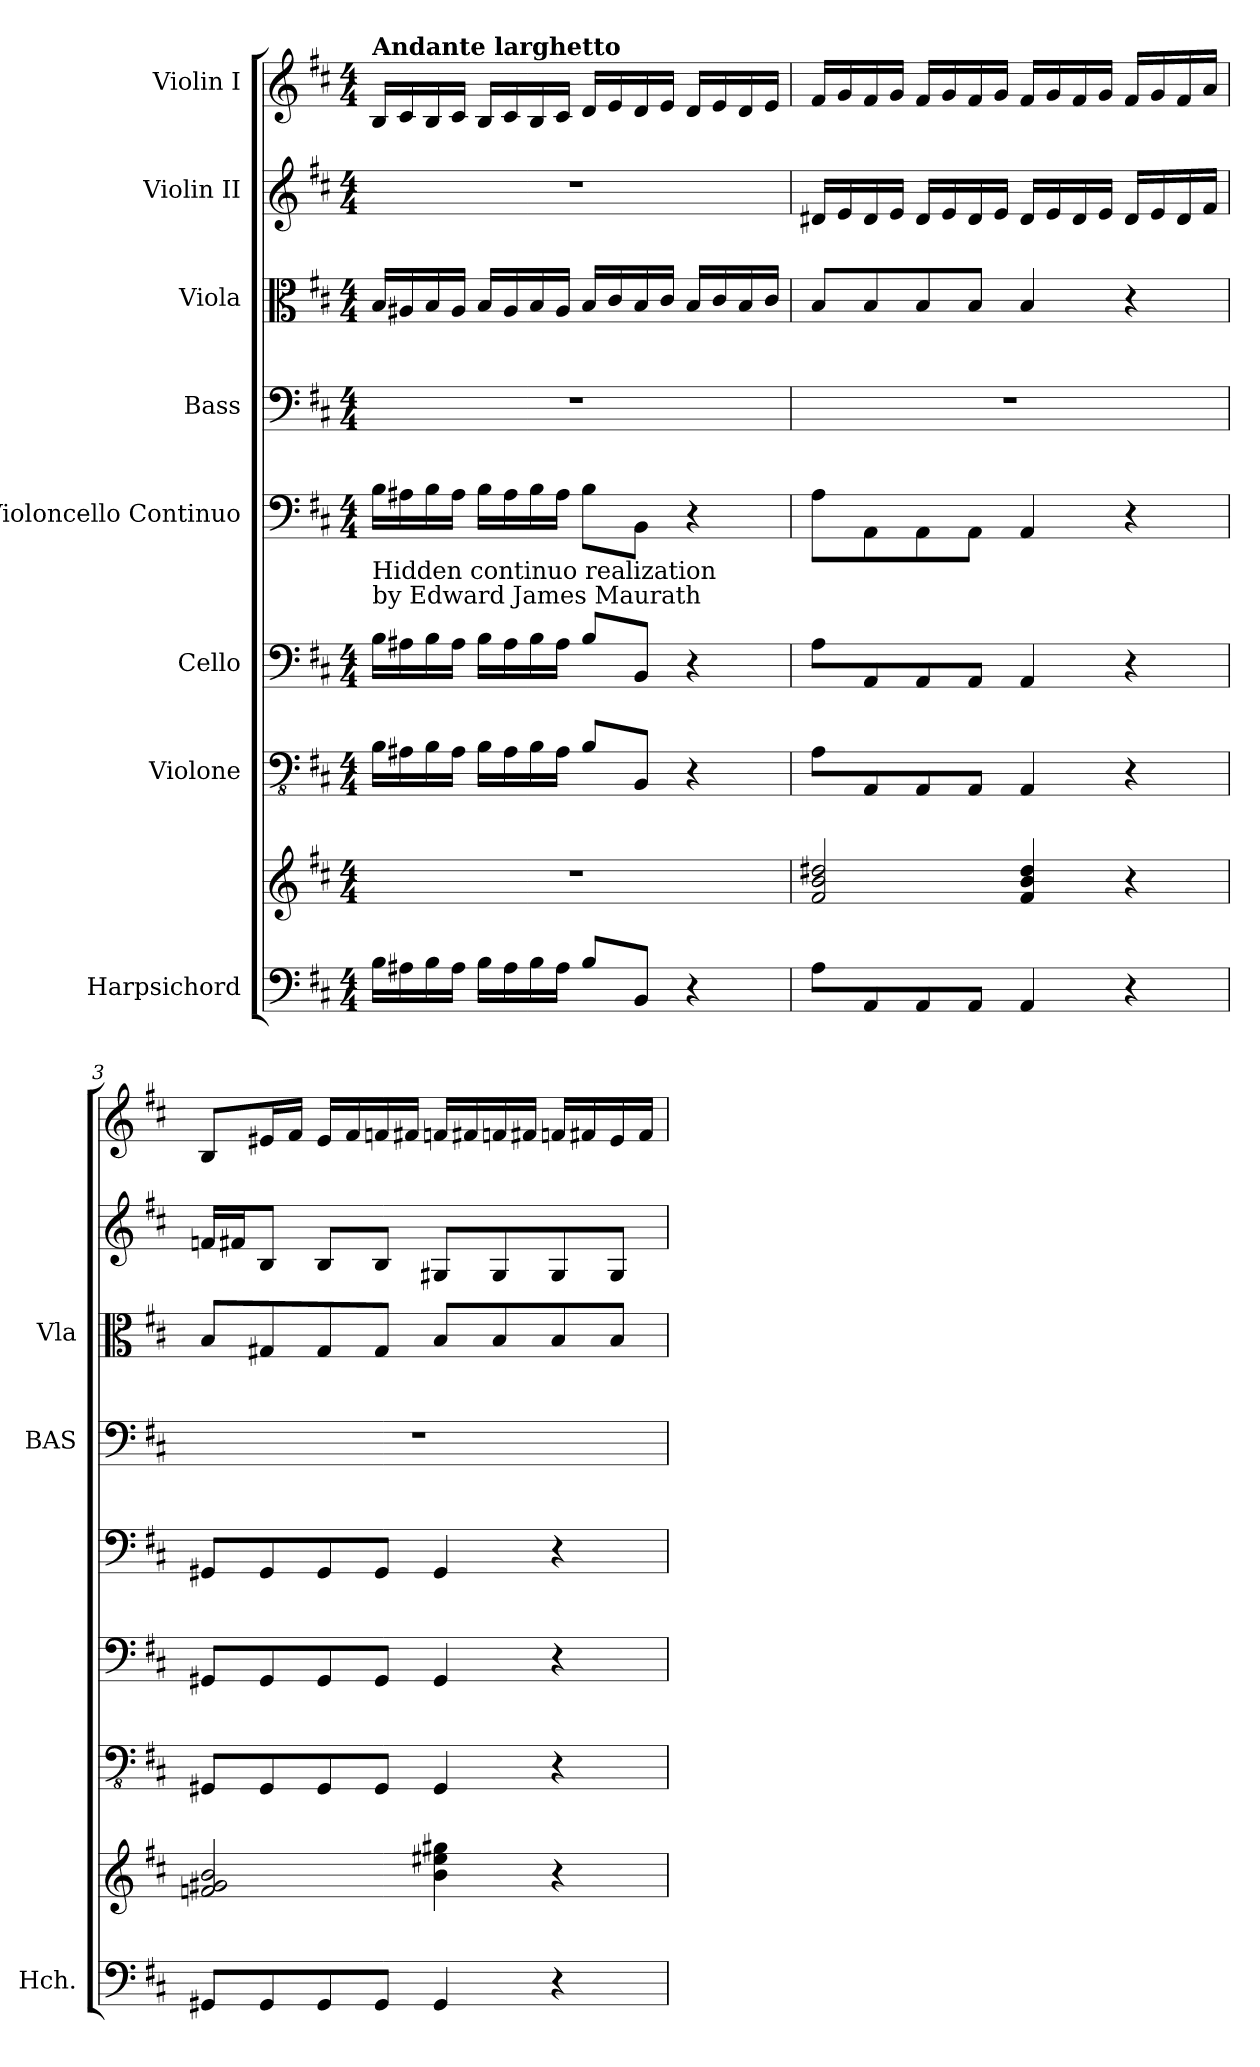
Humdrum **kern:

**kern	**kern	**kern	**kern	**kern	**kern	**kern	**kern	**kern
*part8	*part8	*part7	*part6	*part5	*part4	*part3	*part2	*part1
*staff9	*staff8	*staff7	*staff6	*staff5	*staff4	*staff3	*staff2	*staff1
*I"Harpsichord	*	*I"Violone	*I"Cello	*I"Violoncello Continuo	*I"Bass	*I"Viola	*I"Violin II	*I"Violin I
*I'Hch.	*	*	*	*	*I'BAS	*I'Vla	*	*
*clefF4	*clefG2	*clefFv4	*clefF4	*clefF4	*clefF4	*clefC3	*clefG2	*clefG2
*k[f#c#]	*k[f#c#]	*k[f#c#]	*k[f#c#]	*k[f#c#]	*k[f#c#]	*k[f#c#]	*k[f#c#]	*k[f#c#]
*M4/4	*M4/4	*M4/4	*M4/4	*M4/4	*M4/4	*M4/4	*M4/4	*M4/4
=1	=1	=1	=1	=1	=1	=1	=1	=1
!	!	!	!	!	!	!	!	!LO:TX:a:B:t=Andante larghetto
!	!	!	!	!LO:TX:b:t=Hidden continuo realization	!	!	!	!
!	!	!	!	!LO:TX:b:t=by Edward James Maurath	!	!	!	!
16B\LL	1r	16BB\LL	16B\LL	16B\LL	1r	16B/LL	1r	16B/LL
16A#X\	.	16AA#X\	16A#X\	16A#X\	.	16A#X/	.	16c#/
16B\	.	16BB\	16B\	16B\	.	16B/	.	16B/
16A#\JJ	.	16AA#\JJ	16A#\JJ	16A#\JJ	.	16A#/JJ	.	16c#/JJ
16B\LL	.	16BB\LL	16B\LL	16B\LL	.	16B/LL	.	16B/LL
16A#\	.	16AA#\	16A#\	16A#\	.	16A#/	.	16c#/
16B\	.	16BB\	16B\	16B\	.	16B/	.	16B/
16A#\JJ	.	16AA#\JJ	16A#\JJ	16A#\JJ	.	16A#/JJ	.	16c#/JJ
8B\L	.	8BB\L	8B\L	8B\L	.	16B/LL	.	16d/LL
.	.	.	.	.	.	16c#/	.	16e/
8BB/J	.	8BBB/J	8BB/J	8BB\J	.	16B/	.	16d/
.	.	.	.	.	.	16c#/JJ	.	16e/JJ
4r	.	4r	4r	4r	.	16B/LL	.	16d/LL
.	.	.	.	.	.	16c#/	.	16e/
.	.	.	.	.	.	16B/	.	16d/
.	.	.	.	.	.	16c#/JJ	.	16e/JJ
=2	=2	=2	=2	=2	=2	=2	=2	=2
8A\L	2f#/ 2b/ 2dd#X/	8AA\L	8A\L	8A\L	1r	8B/L	16d#X/LL	16f#/LL
.	.	.	.	.	.	.	16e/	16g/
8AA/	.	8AAA/	8AA/	8AA\	.	8B/	16d#/	16f#/
.	.	.	.	.	.	.	16e/JJ	16g/JJ
8AA/	.	8AAA/	8AA/	8AA\	.	8B/	16d#/LL	16f#/LL
.	.	.	.	.	.	.	16e/	16g/
8AA/J	.	8AAA/J	8AA/J	8AA\J	.	8B/J	16d#/	16f#/
.	.	.	.	.	.	.	16e/JJ	16g/JJ
4AA/	4f#/ 4b/ 4dd#/	4AAA/	4AA/	4AA/	.	4B/	16d#/LL	16f#/LL
.	.	.	.	.	.	.	16e/	16g/
.	.	.	.	.	.	.	16d#/	16f#/
.	.	.	.	.	.	.	16e/JJ	16g/JJ
4r	4r	4r	4r	4r	.	4r	16d#/LL	16f#/LL
.	.	.	.	.	.	.	16e/	16g/
.	.	.	.	.	.	.	16d#/	16f#/
.	.	.	.	.	.	.	16f#/JJ	16a/JJ
!!LO:PB:g=z
=3	=3	=3	=3	=3	=3	=3	=3	=3
8GG#X/L	2fn/ 2g#X/ 2b/	8GGG#X/L	8GG#X/L	8GG#X/L	1r	8B/L	16fn/LL	8B/L
.	.	.	.	.	.	.	16f#X/J	.
8GG#/	.	8GGG#/	8GG#/	8GG#/	.	8G#X/	8B/J	16e#X/L
.	.	.	.	.	.	.	.	16f#/JJ
8GG#/	.	8GGG#/	8GG#/	8GG#/	.	8G#/	8B/L	16e#/LL
.	.	.	.	.	.	.	.	16f#/
8GG#/J	.	8GGG#/J	8GG#/J	8GG#/J	.	8G#/J	8B/J	16fn/
.	.	.	.	.	.	.	.	16f#X/JJ
4GG#/	4b\ 4ee#X\ 4gg#X\	4GGG#/	4GG#/	4GG#/	.	8B/L	8G#X/L	16fn/LL
.	.	.	.	.	.	.	.	16f#X/
.	.	.	.	.	.	8B/	8G#/	16fn/
.	.	.	.	.	.	.	.	16f#X/JJ
4r	4r	4r	4r	4r	.	8B/	8G#/	16fn/LL
.	.	.	.	.	.	.	.	16f#X/
.	.	.	.	.	.	8B/J	8G#/J	16e#/
.	.	.	.	.	.	.	.	16f#/JJ
=	=	=	=	=	=	=	=	=
*-	*-	*-	*-	*-	*-	*-	*-	*-
